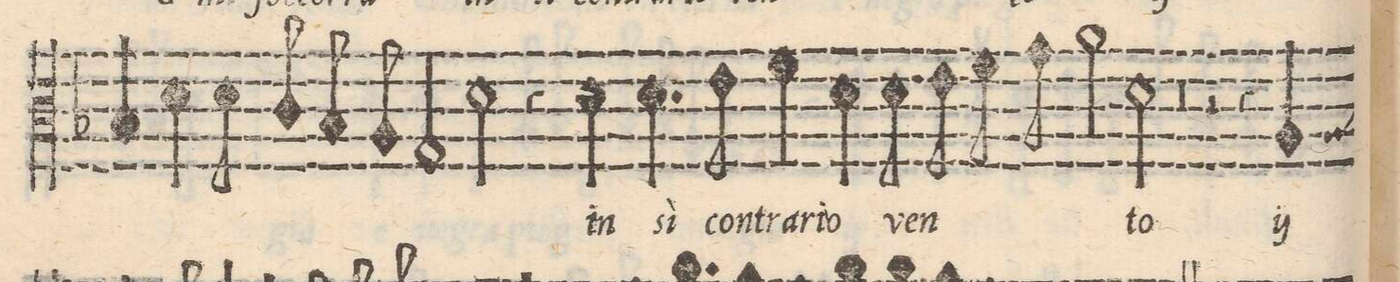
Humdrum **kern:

**kern	**text
*I"TENORE	*
*clefC3	*
*k[b-]	*
*met(C)	*
*M2/1	*
4B-/	-tra-
4d\	-rio
8d\	ven-
8c/	.
8B-/	.
8A/	.
2G/	.
2d\	-to
*	*Xij
=34-	=34-
4r	.
4d\	in
4.d\	si
8e\	con-
4f\	-tra-
4d\	-rio
8d\	ven-
8e\	.
8f\	.
8g\	.
=35-	=35-
2a\	.
2d\	-to
0r	.
=36-	=36-
2r	.
4r	.
*	*ij
4A/	in
=37-	=37-
4.A/	si
8B-/	con-
4c/	-tra-
4A/	.
8A/	.
8B-/	.
8c/	.
8d\	.
4e\	.
4A/	-rio
*	*Xij
=38-	=38-
4r	.
4f\	in
4.a\	si
8g\	con-
4f\	-tra-
4a\	-rio
8a\	ven-
8g\	.
8f\	.
8e\	.
=39-	=39-
1d	.
00e	-to.
==	==
*-	*-
